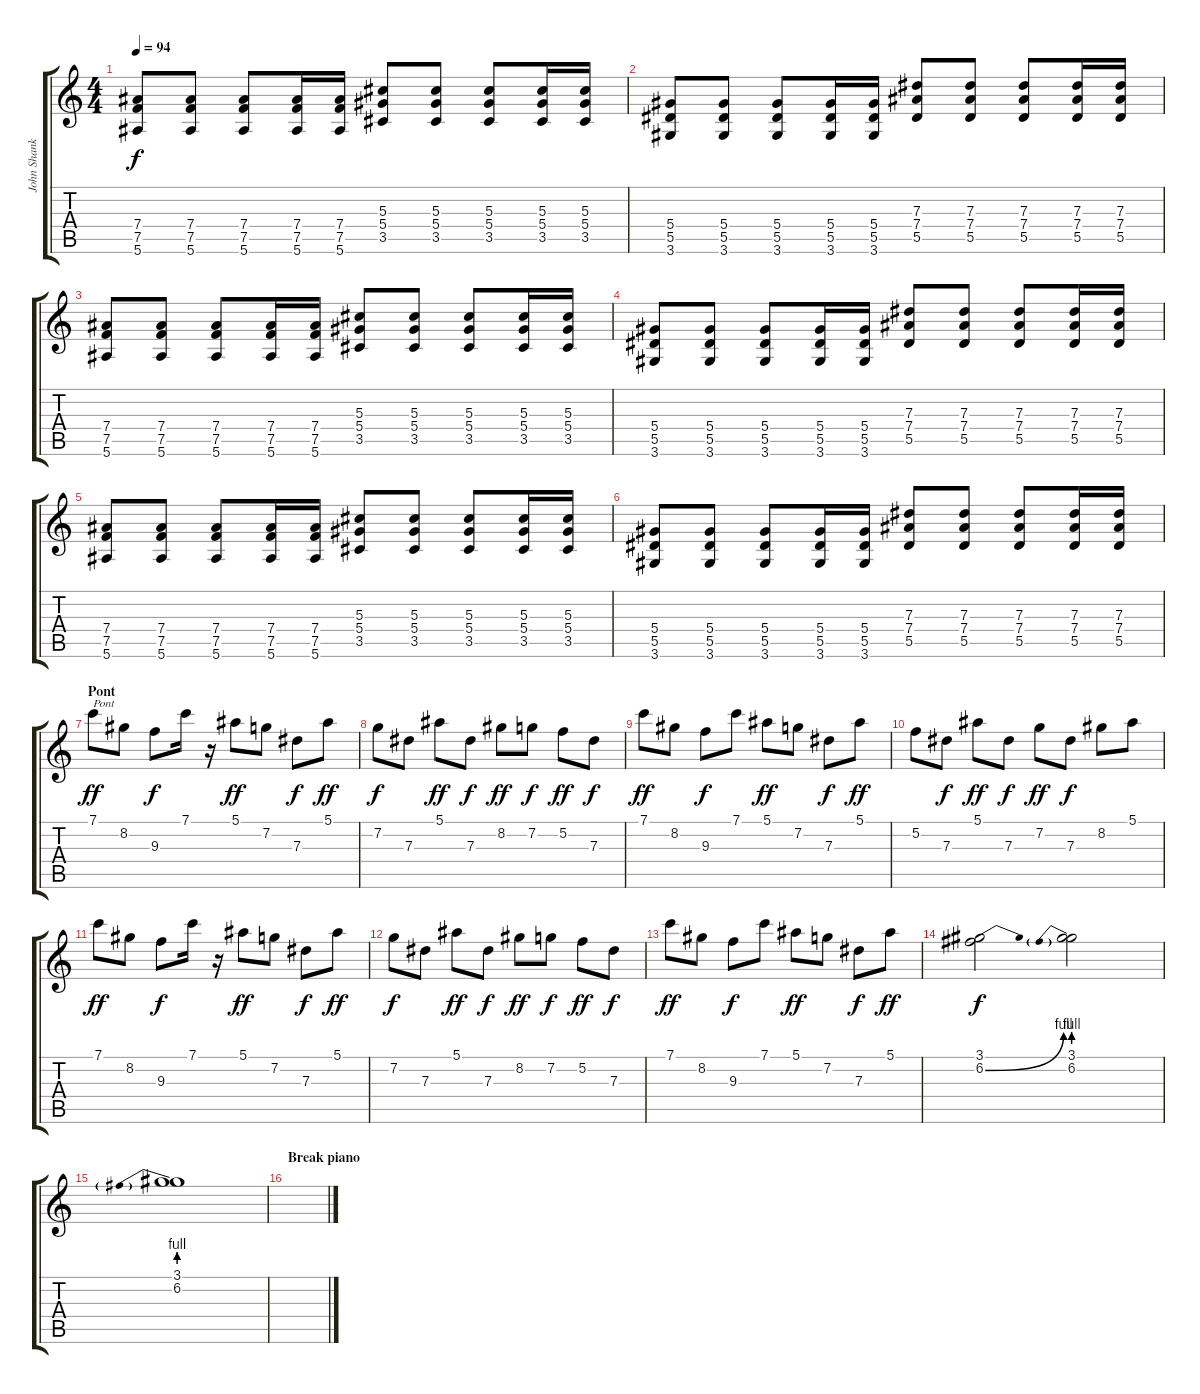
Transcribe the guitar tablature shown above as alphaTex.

\track ("John Shanks - Guitare Overdrive" "John Shank") {instrument overdrivenguitar}
\staff {score tabs}
\tuning (F4 C4 Ab3 Eb3 Bb2 F2) {hide}
\ts (4 4)
\tempo 94
\clef g2
\ks c
(7.4 7.5 5.6).8{dy f} (7.4 7.5 5.6).8 (7.4 7.5 5.6).8 (7.4 7.5 5.6).16 (7.4 7.5 5.6).16 (5.3 5.4 3.5).8 (5.3 5.4 3.5).8 (5.3 5.4 3.5).8 (5.3 5.4 3.5).16 (5.3 5.4 3.5).16 |
(5.4 5.5 3.6).8 (5.4 5.5 3.6).8 (5.4 5.5 3.6).8 (5.4 5.5 3.6).16 (5.4 5.5 3.6).16 (7.3 7.4 5.5).8 (7.3 7.4 5.5).8 (7.3 7.4 5.5).8 (7.3 7.4 5.5).16 (7.3 7.4 5.5).16 |
(7.4 7.5 5.6).8 (7.4 7.5 5.6).8 (7.4 7.5 5.6).8 (7.4 7.5 5.6).16 (7.4 7.5 5.6).16 (5.3 5.4 3.5).8 (5.3 5.4 3.5).8 (5.3 5.4 3.5).8 (5.3 5.4 3.5).16 (5.3 5.4 3.5).16 |
(5.4 5.5 3.6).8 (5.4 5.5 3.6).8 (5.4 5.5 3.6).8 (5.4 5.5 3.6).16 (5.4 5.5 3.6).16 (7.3 7.4 5.5).8 (7.3 7.4 5.5).8 (7.3 7.4 5.5).8 (7.3 7.4 5.5).16 (7.3 7.4 5.5).16 |
(7.4 7.5 5.6).8 (7.4 7.5 5.6).8 (7.4 7.5 5.6).8 (7.4 7.5 5.6).16 (7.4 7.5 5.6).16 (5.3 5.4 3.5).8 (5.3 5.4 3.5).8 (5.3 5.4 3.5).8 (5.3 5.4 3.5).16 (5.3 5.4 3.5).16 |
(5.4 5.5 3.6).8 (5.4 5.5 3.6).8 (5.4 5.5 3.6).8 (5.4 5.5 3.6).16 (5.4 5.5 3.6).16 (7.3 7.4 5.5).8 (7.3 7.4 5.5).8 (7.3 7.4 5.5).8 (7.3 7.4 5.5).16 (7.3 7.4 5.5).16 |
\section ("" "Pont")
7.1.8{txt "Pont" dy ff} 8.2.8 9.3.8{dy f} 7.1.16 r.16 5.1.8{dy ff} 7.2.8 7.3.8{dy f} 5.1.8{dy ff} |
7.2.8{dy f} 7.3.8 5.1.8{dy ff} 7.3.8{dy f} 8.2.8{dy ff} 7.2.8{dy f} 5.2.8{dy ff} 7.3.8{dy f} |
7.1.8{dy ff} 8.2.8 9.3.8{dy f} 7.1.8 5.1.8{dy ff} 7.2.8 7.3.8{dy f} 5.1.8{dy ff} |
5.2.8 7.3.8{dy f} 5.1.8{dy ff} 7.3.8{dy f} 7.2.8{dy ff} 7.3.8{dy f} 8.2.8 5.1.8 |
7.1.8{dy ff} 8.2.8 9.3.8{dy f} 7.1.16 r.16 5.1.8{dy ff} 7.2.8 7.3.8{dy f} 5.1.8{dy ff} |
7.2.8{dy f} 7.3.8 5.1.8{dy ff} 7.3.8{dy f} 8.2.8{dy ff} 7.2.8{dy f} 5.2.8{dy ff} 7.3.8{dy f} |
7.1.8{dy ff} 8.2.8 9.3.8{dy f} 7.1.8 5.1.8{dy ff} 7.2.8 7.3.8{dy f} 5.1.8{dy ff} |
(3.1 6.2{be (bend 0 0 60 4)}).2{dy f} (3.1 6.2{be (prebend 0 4 60 4)}).2 |
(3.1 6.2{be (prebend 0 4 60 4)}).1 |
\section ("" "Break piano")
